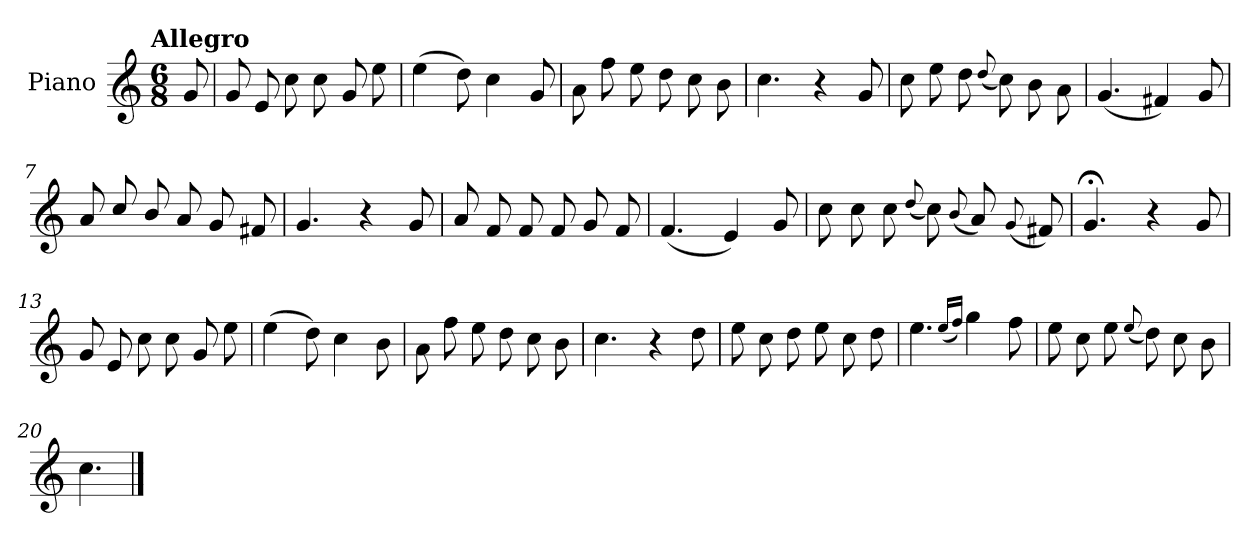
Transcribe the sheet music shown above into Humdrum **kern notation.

**kern
*part1
*staff1
*I"Piano
*I'Pno.
*clefG2
*k[]
!!LO:TX:omd:t=Allegro
*M6/8
*MM144
=
8g/
=1
8g/
8e/
8cc\
8cc\
8g/
8ee\
=2
(>4ee\
8dd\)
4cc\
8g/
=3
8a\
8ff\
8ee\
8dd\
8cc\
8b\
!!LO:LB:g=z
=4
4.cc\
4r
8g/
=5
8cc\
8ee\
8dd\
(<8qqdd/
8cc\)
8b\
8a\
=6
(<4.g/
4f#X/)
8g/
=7
8a/
8cc/
8b/
8a/
8g/
8f#X/
=8
4.g/
4r
8g/
!!LO:LB:g=z
=9
8a/
8f/
8f/
8f/
8g/
8f/
=10
(<4.f/
4e/)
8g/
=11
8cc\
8cc\
8cc\
(<8qqdd/
8cc\)
(<8qqb/
8a/)
(<8qqg/
8f#X/)
=12
4.g;</
4r
8g/
!!LO:LB:g=z
=13
8g/
8e/
8cc\
8cc\
8g/
8ee\
=14
(>4ee\
8dd\)
4cc\
8b\
=15
8a\
8ff\
8ee\
8dd\
8cc\
8b\
=16
*MM187
4.cc\
4r
8dd\
!!LO:LB:g=z
=17
8ee\
8cc\
8dd\
8ee\
8cc\
8dd\
=18
4.ee\
(<16qqee/LL
16qqff/JJ)
4gg\
8ff\
=19
8ee\
8cc\
8ee\
(<8qqee/
8dd\)
8cc\
8b\
=20
4.cc\
==
*-
